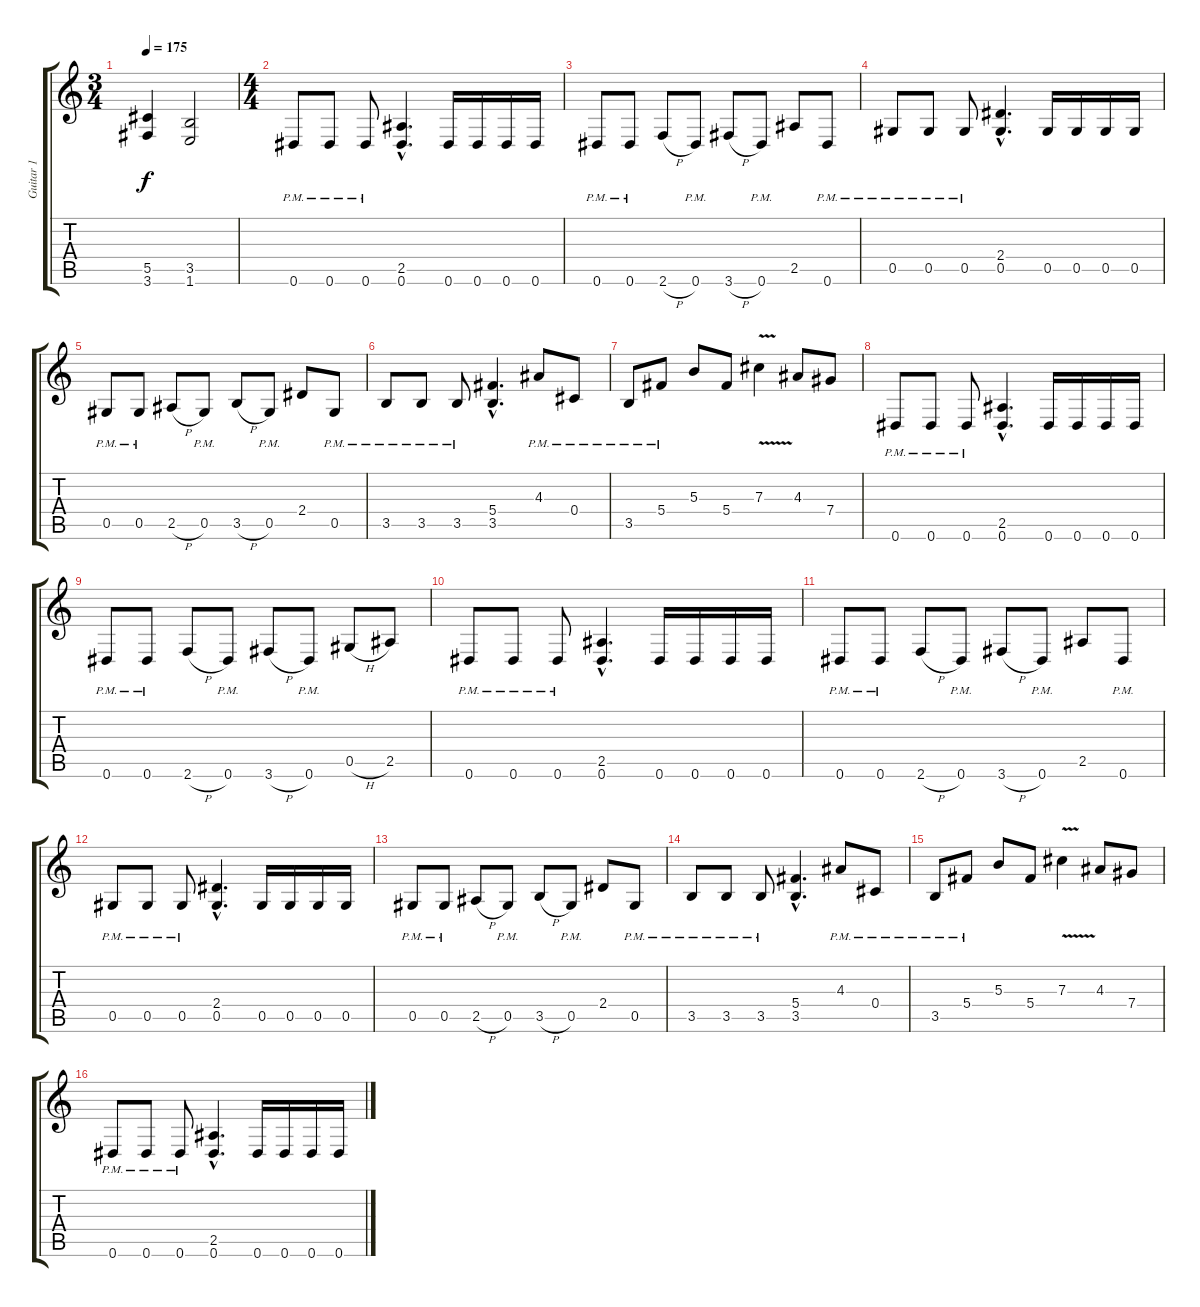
\track ("Guitar 1" "Guitar 1") {instrument overdrivenguitar}
\staff {score tabs}
\tuning (Eb4 Bb3 Gb3 Db3 Ab2 Eb2) {hide}
\ts (3 4)
\tempo 175
\clef g2
\ks c
(5.5{t} 3.6{t}).4{dy f} (3.5 1.6).2 |
\ts (4 4)
\section ("" "")
0.6{pm}.8 0.6{pm}.8 0.6{pm}.8 (2.5{hac} 0.6{hac}).4{d} 0.6.16 0.6.16 0.6.16 0.6.16 |
0.6{pm}.8 0.6{pm}.8 2.6{h}.8 0.6{pm}.8 3.6{h}.8 0.6{pm}.8 2.5.8 0.6{pm}.8 |
0.5{pm}.8 0.5{pm}.8 0.5{pm}.8 (2.4{hac} 0.5{hac}).4{d} 0.5.16 0.5.16 0.5.16 0.5.16 |
0.5{pm}.8 0.5{pm}.8 2.5{h}.8 0.5{pm}.8 3.5{h}.8 0.5{pm}.8 2.4.8 0.5{pm}.8 |
3.5{pm}.8 3.5{pm}.8 3.5{pm}.8 (5.4{hac} 3.5{hac}).4{d} 4.3{pm}.8 0.4{pm}.8 |
3.5{pm}.8 5.4{pm}.8 5.3.8 5.4.8 7.3{v}.4 4.3.8 7.4.8 |
0.6{pm}.8 0.6{pm}.8 0.6{pm}.8 (2.5{hac} 0.6{hac}).4{d} 0.6.16 0.6.16 0.6.16 0.6.16 |
0.6{pm}.8 0.6{pm}.8 2.6{h}.8 0.6{pm}.8 3.6{h}.8 0.6{pm}.8 0.5{h}.8 2.5.8 |
0.6{pm}.8 0.6{pm}.8 0.6{pm}.8 (2.5{hac} 0.6{hac}).4{d} 0.6.16 0.6.16 0.6.16 0.6.16 |
0.6{pm}.8 0.6{pm}.8 2.6{h}.8 0.6{pm}.8 3.6{h}.8 0.6{pm}.8 2.5.8 0.6{pm}.8 |
0.5{pm}.8 0.5{pm}.8 0.5{pm}.8 (2.4{hac} 0.5{hac}).4{d} 0.5.16 0.5.16 0.5.16 0.5.16 |
0.5{pm}.8 0.5{pm}.8 2.5{h}.8 0.5{pm}.8 3.5{h}.8 0.5{pm}.8 2.4.8 0.5{pm}.8 |
3.5{pm}.8 3.5{pm}.8 3.5{pm}.8 (5.4{hac} 3.5{hac}).4{d} 4.3{pm}.8 0.4{pm}.8 |
3.5{pm}.8 5.4{pm}.8 5.3.8 5.4.8 7.3{v}.4 4.3.8 7.4.8 |
0.6{pm}.8 0.6{pm}.8 0.6{pm}.8 (2.5{hac} 0.6{hac}).4{d} 0.6.16 0.6.16 0.6.16 0.6.16
